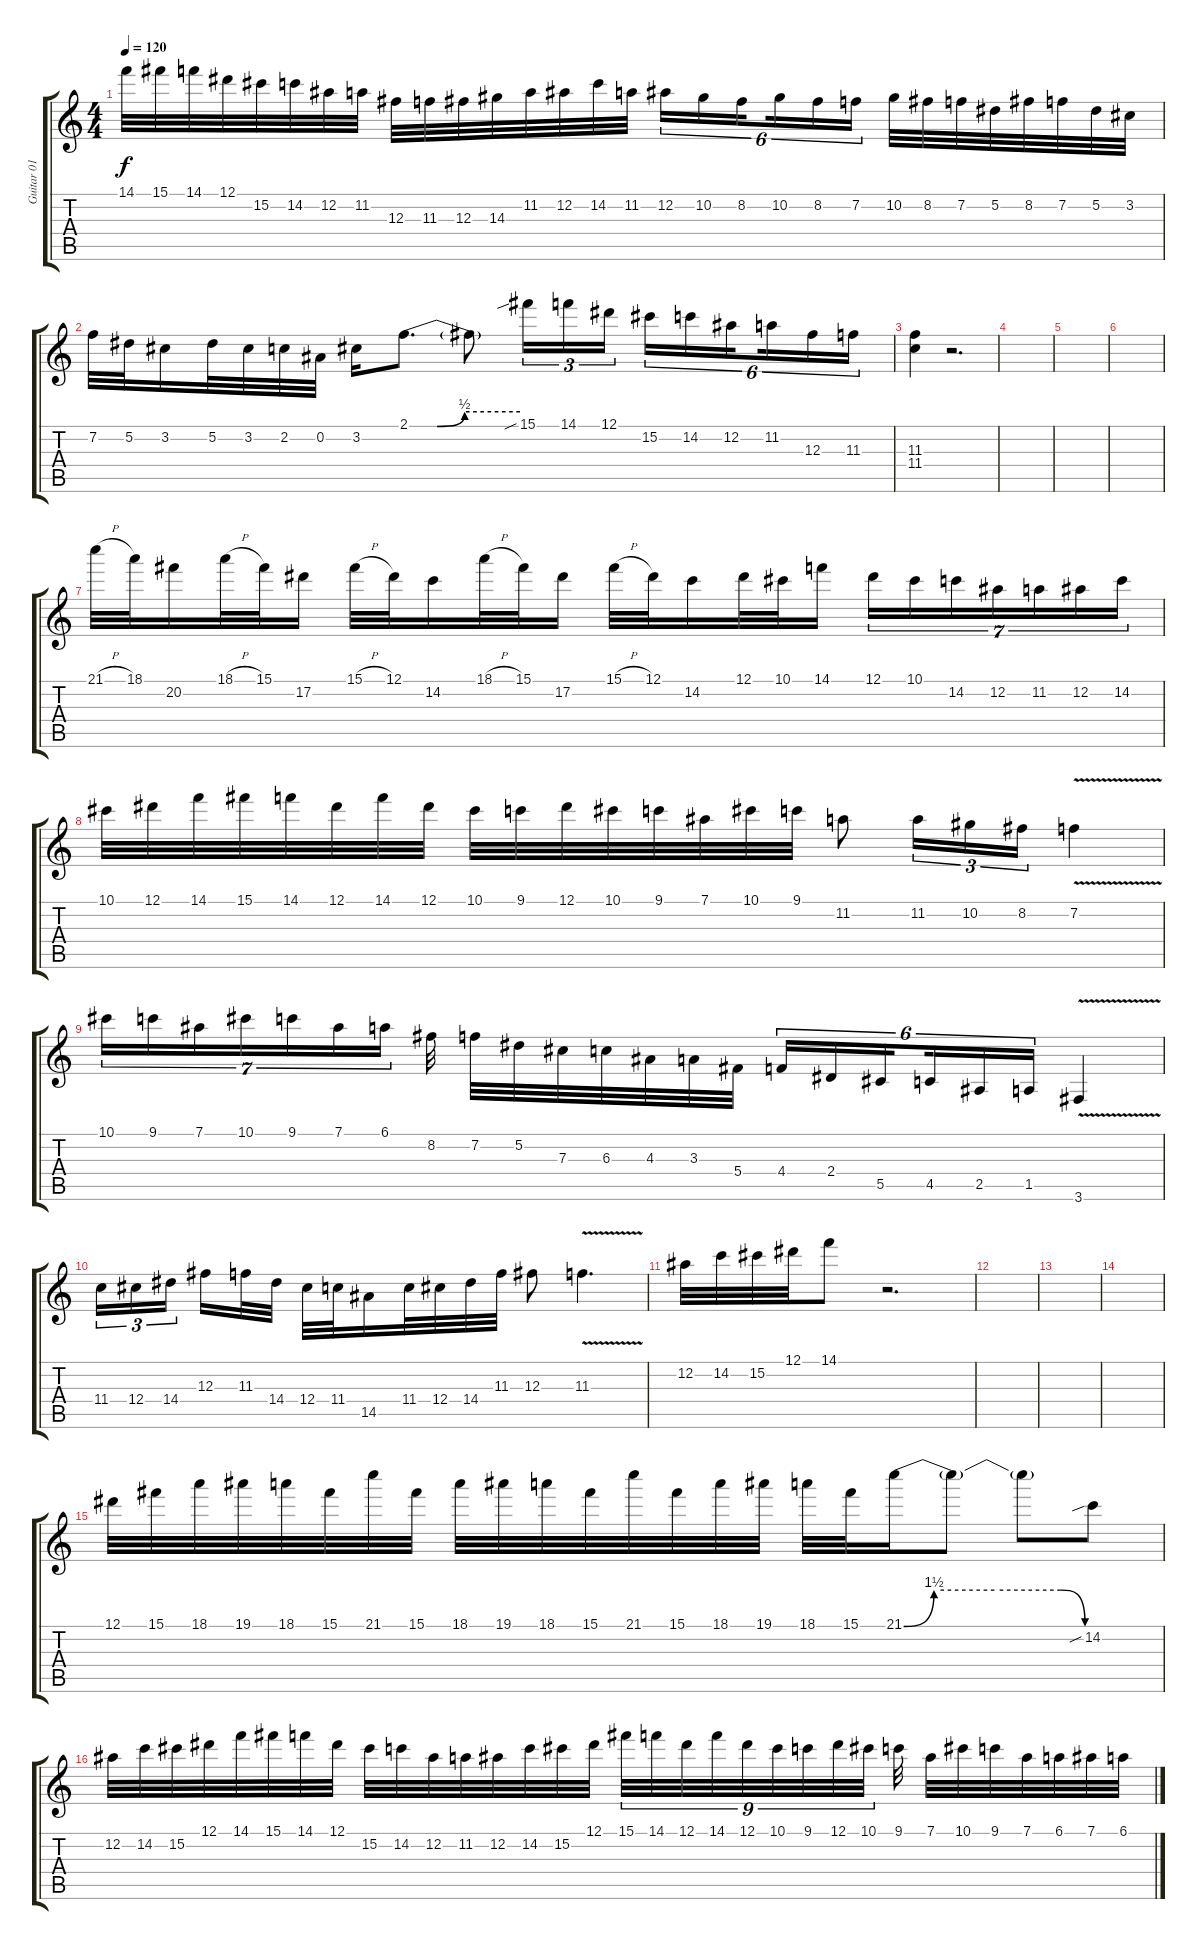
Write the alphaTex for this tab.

\track ("Guitar 01" "Guitar 01") {instrument overdrivenguitar}
\staff {score tabs}
\tuning (Eb4 Bb3 Gb3 Db3 Ab2 Eb2) {hide}
\ts (4 4)
\tempo 120
\clef g2
\ks c
14.1.32{dy f} 15.1.32 14.1.32 12.1.32 15.2.32 14.2.32 12.2.32 11.2.32 12.3.32 11.3.32 12.3.32 14.3.32 11.2.32 12.2.32 14.2.32 11.2.32 12.2.16{tu (6 4)} 10.2.16{tu (6 4)} 8.2.16{tu (6 4) beam splitsecondary} 10.2.16{tu (6 4)} 8.2.16{tu (6 4)} 7.2.16{tu (6 4)} 10.2.32 8.2.32 7.2.32 5.2.32 8.2.32 7.2.32 5.2.32 3.2.32 |
7.2.32 5.2.32 3.2.16 5.2.32 3.2.32 2.2.32 0.2.32 3.2.16 2.1{be (custom 0 0 15 0 30 2 60 2)}.8{d} 2.1{t}.8 15.1{sib}.16{tu (3 2)} 14.1.16{tu (3 2)} 12.1.16{tu (3 2)} 15.2.16{tu (6 4)} 14.2.16{tu (6 4)} 12.2.16{tu (6 4) beam splitsecondary} 11.2.16{tu (6 4)} 12.3.16{tu (6 4)} 11.3.16{tu (6 4)} |
(11.3 11.4).4 r.2{d} |
|
|
|
21.1{h}.32 18.1.32 20.2.16 18.1{h}.32 15.1.32 17.2.16 15.1{h}.32 12.1.32 14.2.16 18.1{h}.32 15.1.32 17.2.16 15.1{h}.32 12.1.32 14.2.16 12.1.32 10.1.32 14.1.16 12.1.16{tu (7 4)} 10.1.16{tu (7 4)} 14.2.16{tu (7 4)} 12.2.16{tu (7 4)} 11.2.16{tu (7 4)} 12.2.16{tu (7 4)} 14.2.16{tu (7 4)} |
10.1.32 12.1.32 14.1.32 15.1.32 14.1.32 12.1.32 14.1.32 12.1.32 10.1.32 9.1.32 12.1.32 10.1.32 9.1.32 7.1.32 10.1.32 9.1.32 11.2.8 11.2.16{tu (3 2)} 10.2.16{tu (3 2)} 8.2.16{tu (3 2)} 7.2{v}.4 |
10.1.16{tu (7 4)} 9.1.16{tu (7 4)} 7.1.16{tu (7 4)} 10.1.16{tu (7 4)} 9.1.16{tu (7 4)} 7.1.16{tu (7 4)} 6.1.16{tu (7 4)} 8.2.32 7.2.32 5.2.32 7.3.32 6.3.32 4.3.32 3.3.32 5.4.32 4.4.16{tu (6 4)} 2.4.16{tu (6 4)} 5.5.16{tu (6 4) beam splitsecondary} 4.5.16{tu (6 4)} 2.5.16{tu (6 4)} 1.5.16{tu (6 4)} 3.6{v}.4 |
11.4.16{tu (3 2)} 12.4.16{tu (3 2)} 14.4.16{tu (3 2) beam splitsecondary} 12.3.16 11.3.32 14.4.32 12.4.32 11.4.32 14.5.16 11.4.32 12.4.32 14.4.32 11.3.32 12.3.8 11.3{v}.4{d} |
12.2.32 14.2.32 15.2.32 12.1.32 14.1.8 r.2{d} |
|
|
|
12.1.32 15.1.32 18.1.32 19.1.32 18.1.32 15.1.32 21.1.32 15.1.32 18.1.32 19.1.32 18.1.32 15.1.32 21.1.32 15.1.32 18.1.32 19.1.32 18.1.32 15.1.32 21.1{be (custom 0 0 10 6 30 6 52 6 60 0)}.16 21.1{t}.8 21.1{t}.8 14.2{sib}.8 |
12.2.32 14.2.32 15.2.32 12.1.32 14.1.32 15.1.32 14.1.32 12.1.32 15.2.32 14.2.32 12.2.32 11.2.32 12.2.32 14.2.32 15.2.32 12.1.32 15.1.32{tu (9 8)} 14.1.32{tu (9 8)} 12.1.32{tu (9 8)} 14.1.32{tu (9 8)} 12.1.32{tu (9 8)} 10.1.32{tu (9 8)} 9.1.32{tu (9 8)} 12.1.32{tu (9 8)} 10.1.32{tu (9 8)} 9.1.32 7.1.32 10.1.32 9.1.32 7.1.32 6.1.32 7.1.32 6.1.32
